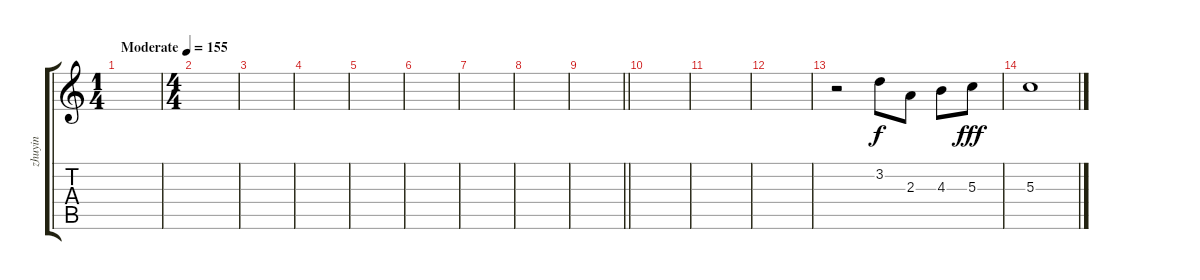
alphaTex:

\track ("zhuyin" "zhuyin") {instrument overdrivenguitar}
\staff {score tabs}
\tuning (E4 B3 G3 D3 A2 E2) {hide}
\ts (1 4)
\tempo (155 "Moderate")
\clef g2
\ks c
|
\ts (4 4)
|
|
|
|
|
|
|
\barLineRight lightlight
|
\section ("" "")
|
|
|
r.2 3.2.8{txt ""} 2.3.8 4.3.8 5.3.8{dy fff} |
5.3.1
